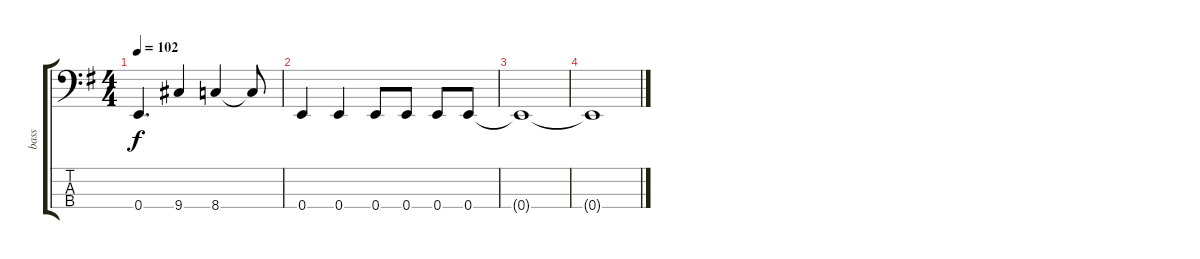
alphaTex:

\track ("bass" "bass") {instrument electricbassfinger}
\staff {score tabs}
\tuning (G2 D2 A1 E1) {hide}
\ts (4 4)
\tempo 102
\clef f4
\ks eminor
0.4{t}.4{d dy f} 9.4.4 8.4.4 8.4{t}.8 |
0.4.4 0.4.4 0.4.8 0.4.8 0.4.8 0.4.8 |
0.4{t}.1 |
0.4{t}.1
